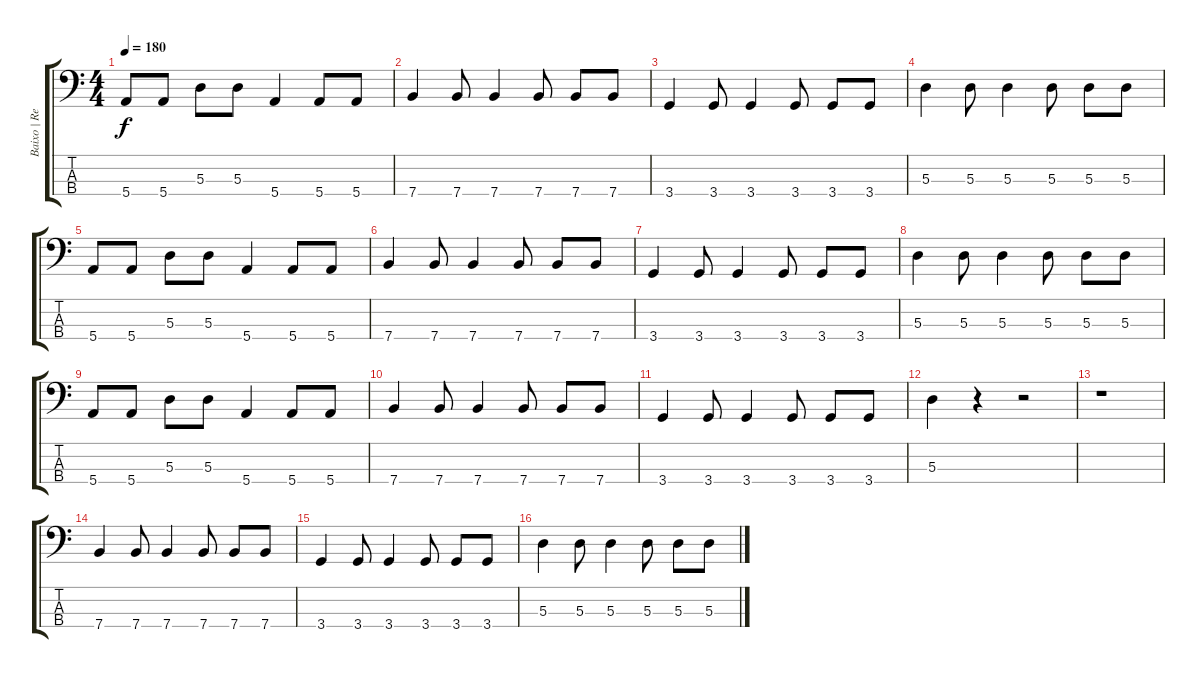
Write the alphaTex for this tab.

\track ("Baixo | Renato" "Baixo | Re") {instrument electricbassfinger}
\staff {score tabs}
\tuning (G2 D2 A1 E1) {hide}
\ts (4 4)
\tempo 180
\clef f4
\ks c
5.4.8{dy f} 5.4.8 5.3.8 5.3.8 5.4.4 5.4.8 5.4.8 |
7.4.4 7.4.8 7.4.4 7.4.8 7.4.8 7.4.8 |
3.4.4 3.4.8 3.4.4 3.4.8 3.4.8 3.4.8 |
5.3.4 5.3.8 5.3.4 5.3.8 5.3.8 5.3.8 |
5.4.8 5.4.8 5.3.8 5.3.8 5.4.4 5.4.8 5.4.8 |
7.4.4 7.4.8 7.4.4 7.4.8 7.4.8 7.4.8 |
3.4.4 3.4.8 3.4.4 3.4.8 3.4.8 3.4.8 |
5.3.4 5.3.8 5.3.4 5.3.8 5.3.8 5.3.8 |
5.4.8 5.4.8 5.3.8 5.3.8 5.4.4 5.4.8 5.4.8 |
7.4.4 7.4.8 7.4.4 7.4.8 7.4.8 7.4.8 |
3.4.4 3.4.8 3.4.4 3.4.8 3.4.8 3.4.8 |
5.3.4 r.4 r.2 |
r.1 |
7.4.4 7.4.8 7.4.4 7.4.8 7.4.8 7.4.8 |
3.4.4 3.4.8 3.4.4 3.4.8 3.4.8 3.4.8 |
5.3.4 5.3.8 5.3.4 5.3.8 5.3.8 5.3.8
